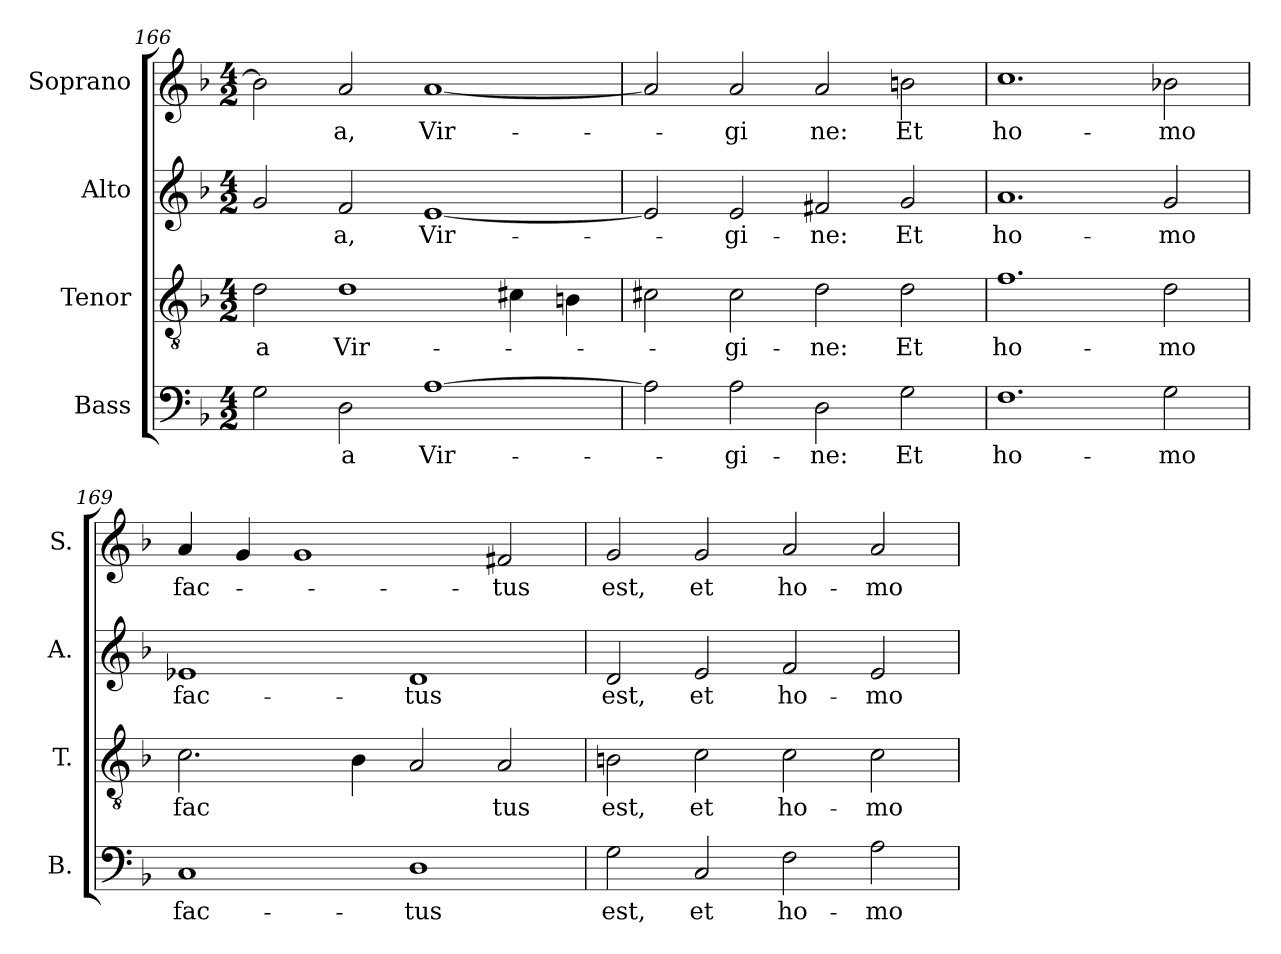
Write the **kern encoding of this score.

**kern	**text	**kern	**text	**kern	**text	**kern	**text
*part4	*part4	*part3	*part3	*part2	*part2	*part1	*part1
*staff4	*staff4	*staff3	*staff3	*staff2	*staff2	*staff1	*staff1
*I"Bass	*	*I"Tenor	*	*I"Alto	*	*I"Soprano	*
*I'B.	*	*I'T.	*	*I'A.	*	*I'S.	*
*clefF4	*	*clefGv2	*	*clefG2	*	*clefG2	*
*	*	*ITrd7c12	*	*	*	*	*
*k[b-]	*	*k[b-]	*	*k[b-]	*	*k[b-]	*
*F:	*	*F:	*	*F:	*	*F:	*
*M4/2	*	*M4/2	*	*M4/2	*	*M4/2	*
=166	=166	=166	=166	=166	=166	=166	=166
!	!	!	!LO:LY:b:color=#000000	!	!	!	!
2Gi\	.	2Di\	-a	2gi/	.	2b-i\]	.
!	!LO:LY:b:color=#000000	!	!	!	!	!	!
!	!	!	!LO:LY:b:color=#000000	!	!	!	!
!	!	!	!	!	!LO:LY:b:color=#000000	!	!
!	!	!	!	!	!	!	!LO:LY:b:color=#000000
2Di\	-a	1Di	Vir-	2fi/	-a,	2ai/	-a,
!	!LO:LY:b:color=#000000	!	!	!	!	!	!
!	!	!	!	!	!LO:LY:b:color=#000000	!	!
!	!	!	!	!	!	!	!LO:LY:b:color=#000000
[1Ai	Vir-	.	.	[1ei	Vir-	[1ai	Vir-
.	.	4C#Xi\	.	.	.	.	.
.	.	4BBni\	.	.	.	.	.
=167	=167	=167	=167	=167	=167	=167	=167
2Ai\]	.	2C#Xi\	.	2ei/]	.	2ai/]	.
!	!LO:LY:b:color=#000000	!	!	!	!	!	!
!	!	!	!LO:LY:b:color=#000000	!	!	!	!
!	!	!	!	!	!LO:LY:b:color=#000000	!	!
!	!	!	!	!	!	!	!LO:LY:b:color=#000000
2Ai\	-gi-	2C#i\	-gi-	2ei/	-gi-	2ai/	-gi
!	!LO:LY:b:color=#000000	!	!	!	!	!	!
!	!	!	!LO:LY:b:color=#000000	!	!	!	!
!	!	!	!	!	!LO:LY:b:color=#000000	!	!
!	!	!	!	!	!	!	!LO:LY:b:color=#000000
2Di\	-ne:	2Di\	-ne:	2f#Xi/	-ne:	2ai/	ne:
!	!LO:LY:b:color=#000000	!	!	!	!	!	!
!	!	!	!LO:LY:b:color=#000000	!	!	!	!
!	!	!	!	!	!LO:LY:b:color=#000000	!	!
!	!	!	!	!	!	!	!LO:LY:b:color=#000000
2Gi\	Et	2Di\	Et	2gi/	Et	2bni\	Et
!!LO:LB:g=z
=168	=168	=168	=168	=168	=168	=168	=168
!	!LO:LY:b:color=#000000	!	!	!	!	!	!
!	!	!	!LO:LY:b:color=#000000	!	!	!	!
!	!	!	!	!	!LO:LY:b:color=#000000	!	!
!	!	!	!	!	!	!	!LO:LY:b:color=#000000
1.Fi	ho-	1.Fi	ho-	1.ai	ho-	1.cci	ho-
!	!LO:LY:b:color=#000000	!	!	!	!	!	!
!	!	!	!LO:LY:b:color=#000000	!	!	!	!
!	!	!	!	!	!LO:LY:b:color=#000000	!	!
!	!	!	!	!	!	!	!LO:LY:b:color=#000000
2Gi\	-mo	2Di\	-mo	2gi/	-mo	2b-Xi\	-mo
=169	=169	=169	=169	=169	=169	=169	=169
!	!LO:LY:b:color=#000000	!	!	!	!	!	!
!	!	!	!LO:LY:b:color=#000000	!	!	!	!
!	!	!	!	!	!LO:LY:b:color=#000000	!	!
!	!	!	!	!	!	!	!LO:LY:b:color=#000000
1Ci	fac-	2.Ci\	fac	1e-Xi	fac-	4ai/	fac-
.	.	.	.	.	.	4gi/	.
.	.	.	.	.	.	1gi	.
.	.	4BB-i\	.	.	.	.	.
!	!LO:LY:b:color=#000000	!	!	!	!	!	!
!	!	!	!	!	!LO:LY:b:color=#000000	!	!
1Di	-tus	2AAi/	.	1di	-tus	.	.
!	!	!	!LO:LY:b:color=#000000	!	!	!	!
!	!	!	!	!	!	!	!LO:LY:b:color=#000000
.	.	2AAi/	tus	.	.	2f#Xi/	-tus
=170	=170	=170	=170	=170	=170	=170	=170
!	!LO:LY:b:color=#000000	!	!	!	!	!	!
!	!	!	!LO:LY:b:color=#000000	!	!	!	!
!	!	!	!	!	!LO:LY:b:color=#000000	!	!
!	!	!	!	!	!	!	!LO:LY:b:color=#000000
2Gi\	est,	2BBni\	est,	2di/	est,	2gi/	est,
!	!LO:LY:b:color=#000000	!	!	!	!	!	!
!	!	!	!LO:LY:b:color=#000000	!	!	!	!
!	!	!	!	!	!LO:LY:b:color=#000000	!	!
!	!	!	!	!	!	!	!LO:LY:b:color=#000000
2Ci/	et	2Ci\	et	2ei/	et	2gi/	et
!	!LO:LY:b:color=#000000	!	!	!	!	!	!
!	!	!	!LO:LY:b:color=#000000	!	!	!	!
!	!	!	!	!	!LO:LY:b:color=#000000	!	!
!	!	!	!	!	!	!	!LO:LY:b:color=#000000
2Fi\	ho-	2Ci\	ho-	2fi/	ho-	2ai/	ho-
!	!LO:LY:b:color=#000000	!	!	!	!	!	!
!	!	!	!LO:LY:b:color=#000000	!	!	!	!
!	!	!	!	!	!LO:LY:b:color=#000000	!	!
!	!	!	!	!	!	!	!LO:LY:b:color=#000000
2Ai\	-mo	2Ci\	-mo	2ei/	-mo	2ai/	-mo
=	=	=	=	=	=	=	=
*-	*-	*-	*-	*-	*-	*-	*-
